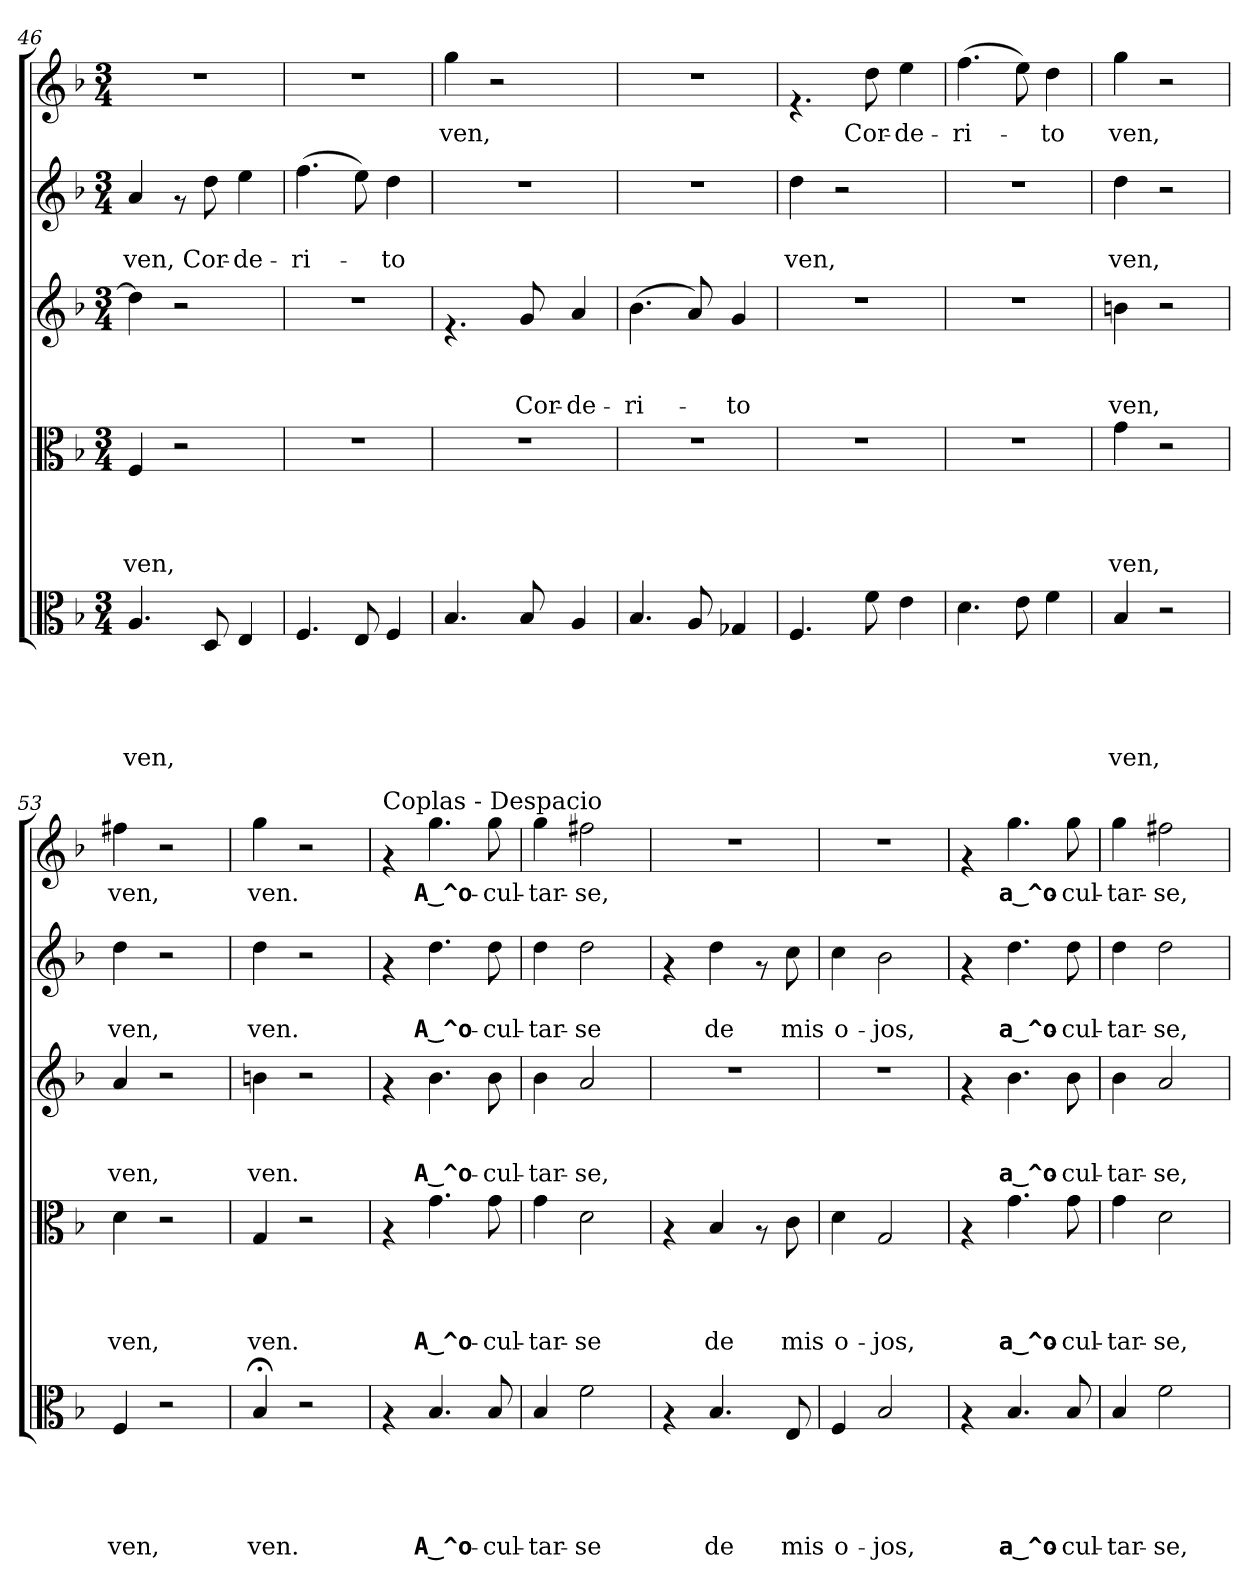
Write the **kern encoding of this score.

**kern	**text	**text	**text	**text	**text	**kern	**text	**text	**text	**text	**kern	**text	**text	**text	**kern	**text	**text	**kern	**text
*part5	*part5	*part5	*part5	*part5	*part5	*part4	*part4	*part4	*part4	*part4	*part3	*part3	*part3	*part3	*part2	*part2	*part2	*part1	*part1
*staff5	*staff5	*staff5	*staff5	*staff5	*staff5	*staff4	*staff4	*staff4	*staff4	*staff4	*staff3	*staff3	*staff3	*staff3	*staff2	*staff2	*staff2	*staff1	*staff1
*clefC3	*	*	*	*	*	*clefC3	*	*	*	*	*clefG2	*	*	*	*clefG2	*	*	*clefG2	*
*k[b-]	*	*	*	*	*	*k[b-]	*	*	*	*	*k[b-]	*	*	*	*k[b-]	*	*	*k[b-]	*
*F:	*	*	*	*	*	*F:	*	*	*	*	*F:	*	*	*	*F:	*	*	*F:	*
*M3/4	*	*	*	*	*	*M3/4	*	*	*	*	*M3/4	*	*	*	*M3/4	*	*	*M3/4	*
=46	=46	=46	=46	=46	=46	=46	=46	=46	=46	=46	=46	=46	=46	=46	=46	=46	=46	=46	=46
!	!	!	!	!	!LO:LY:a	!	!	!	!	!LO:LY:b	!	!	!	!	!	!	!LO:LY:b	!	!
4.A/	.	.	.	.	ven,	4F/	.	.	.	ven,	4dd\]	.	.	.	4a/	.	ven,	2.r	.
.	.	.	.	.	.	2r	.	.	.	.	2r	.	.	.	8rf	.	.	.	.
!	!	!	!	!	!	!	!	!	!	!	!	!	!	!	!	!	!LO:LY:b	!	!
8D/	.	.	.	.	.	.	.	.	.	.	.	.	.	.	8dd\	.	Cor-	.	.
!	!	!	!	!	!	!	!	!	!	!	!	!	!	!	!	!	!LO:LY:b	!	!
4E/	.	.	.	.	.	.	.	.	.	.	.	.	.	.	4ee\	.	-de-	.	.
!!LO:PB:g=z
=47	=47	=47	=47	=47	=47	=47	=47	=47	=47	=47	=47	=47	=47	=47	=47	=47	=47	=47	=47
!	!	!	!	!	!	!	!	!	!	!	!	!	!	!	!	!	!LO:LY:b	!	!
4.F/	.	.	.	.	.	2.r	.	.	.	.	2.r	.	.	.	(>4.ff\	.	-ri-	2.r	.
8E/	.	.	.	.	.	.	.	.	.	.	.	.	.	.	8ee\)	.	.	.	.
!	!	!	!	!	!	!	!	!	!	!	!	!	!	!	!	!	!LO:LY:b	!	!
4F/	.	.	.	.	.	.	.	.	.	.	.	.	.	.	4dd\	.	-to	.	.
=48	=48	=48	=48	=48	=48	=48	=48	=48	=48	=48	=48	=48	=48	=48	=48	=48	=48	=48	=48
!	!	!	!	!	!	!	!	!	!	!	!	!	!	!	!	!	!	!	!LO:LY:b
4.B-/	.	.	.	.	.	2.r	.	.	.	.	4.rf	.	.	.	2.r	.	.	4gg\	ven,
.	.	.	.	.	.	.	.	.	.	.	.	.	.	.	.	.	.	2r	.
!	!	!	!	!	!	!	!	!	!	!	!	!	!	!LO:LY:b	!	!	!	!	!
8B-/	.	.	.	.	.	.	.	.	.	.	8g/	.	.	Cor-	.	.	.	.	.
!	!	!	!	!	!	!	!	!	!	!	!	!	!	!LO:LY:b	!	!	!	!	!
4A/	.	.	.	.	.	.	.	.	.	.	4a/	.	.	-de-	.	.	.	.	.
=49	=49	=49	=49	=49	=49	=49	=49	=49	=49	=49	=49	=49	=49	=49	=49	=49	=49	=49	=49
!	!	!	!	!	!	!	!	!	!	!	!	!	!	!LO:LY:b	!	!	!	!	!
4.B-/	.	.	.	.	.	2.r	.	.	.	.	(>4.b-\	.	.	-ri-	2.r	.	.	2.r	.
8A/	.	.	.	.	.	.	.	.	.	.	8a/)	.	.	.	.	.	.	.	.
!	!	!	!	!	!	!	!	!	!	!	!	!	!	!LO:LY:b	!	!	!	!	!
4G-X/	.	.	.	.	.	.	.	.	.	.	4g/	.	.	-to	.	.	.	.	.
=50	=50	=50	=50	=50	=50	=50	=50	=50	=50	=50	=50	=50	=50	=50	=50	=50	=50	=50	=50
!	!	!	!	!	!	!	!	!	!	!	!	!	!	!	!	!	!LO:LY:b	!	!
4.F/	.	.	.	.	.	2.r	.	.	.	.	2.r	.	.	.	4dd\	.	ven,	4.rf	.
.	.	.	.	.	.	.	.	.	.	.	.	.	.	.	2r	.	.	.	.
!	!	!	!	!	!	!	!	!	!	!	!	!	!	!	!	!	!	!	!LO:LY:b
8f\	.	.	.	.	.	.	.	.	.	.	.	.	.	.	.	.	.	8dd\	Cor-
!	!	!	!	!	!	!	!	!	!	!	!	!	!	!	!	!	!	!	!LO:LY:b
4e\	.	.	.	.	.	.	.	.	.	.	.	.	.	.	.	.	.	4ee\	-de-
=51	=51	=51	=51	=51	=51	=51	=51	=51	=51	=51	=51	=51	=51	=51	=51	=51	=51	=51	=51
!	!	!	!	!	!	!	!	!	!	!	!	!	!	!	!	!	!	!	!LO:LY:b
4.d\	.	.	.	.	.	2.r	.	.	.	.	2.r	.	.	.	2.r	.	.	(>4.ff\	-ri-
8e\	.	.	.	.	.	.	.	.	.	.	.	.	.	.	.	.	.	8ee\)	.
!	!	!	!	!	!	!	!	!	!	!	!	!	!	!	!	!	!	!	!LO:LY:b
4f\	.	.	.	.	.	.	.	.	.	.	.	.	.	.	.	.	.	4dd\	-to
=52	=52	=52	=52	=52	=52	=52	=52	=52	=52	=52	=52	=52	=52	=52	=52	=52	=52	=52	=52
!	!	!	!	!	!LO:LY:a	!	!	!	!	!LO:LY:b	!	!	!	!LO:LY:b	!	!	!LO:LY:b	!	!LO:LY:b
4B-/	.	.	.	.	ven,	4g\	.	.	.	ven,	4bn\	.	.	ven,	4dd\	.	ven,	4gg\	ven,
2r	.	.	.	.	.	2r	.	.	.	.	2r	.	.	.	2r	.	.	2r	.
=53	=53	=53	=53	=53	=53	=53	=53	=53	=53	=53	=53	=53	=53	=53	=53	=53	=53	=53	=53
!	!	!	!	!	!LO:LY:a	!	!	!	!	!LO:LY:b	!	!	!	!LO:LY:b	!	!	!LO:LY:b	!	!LO:LY:b
4F/	.	.	.	.	ven,	4d\	.	.	.	ven,	4a/	.	.	ven,	4dd\	.	ven,	4ff#X\	ven,
2r	.	.	.	.	.	2r	.	.	.	.	2r	.	.	.	2r	.	.	2r	.
=54	=54	=54	=54	=54	=54	=54	=54	=54	=54	=54	=54	=54	=54	=54	=54	=54	=54	=54	=54
!	!	!	!	!	!LO:LY:a	!	!	!	!	!LO:LY:b	!	!	!	!LO:LY:b	!	!	!LO:LY:b	!	!LO:LY:b
4B-;/	.	.	.	.	ven.	4G/	.	.	.	ven.	4bn\	.	.	ven.	4dd\	.	ven.	4gg\	ven.
2r	.	.	.	.	.	2r	.	.	.	.	2r	.	.	.	2r	.	.	2r	.
!!LO:PB:g=z
=55	=55	=55	=55	=55	=55	=55	=55	=55	=55	=55	=55	=55	=55	=55	=55	=55	=55	=55	=55
!	!	!	!	!	!	!	!	!	!	!	!	!	!	!	!	!	!	!LO:TX:a:t=Coplas - Despacio	!
4rG	.	.	.	.	.	4rG	.	.	.	.	4rf	.	.	.	4rf	.	.	4rf	.
!	!	!	!	!	!LO:LY:a	!	!	!	!	!LO:LY:b	!	!	!	!LO:LY:b	!	!	!LO:LY:b	!	!LO:LY:b
4.B-/	.	.	.	.	A‿^o-	4.g\	.	.	.	A‿^o-	4.b-\	.	.	A‿^o-	4.dd\	.	A‿^o-	4.gg\	A‿^o-
!	!	!	!	!	!LO:LY:a	!	!	!	!	!LO:LY:b	!	!	!	!LO:LY:b	!	!	!LO:LY:b	!	!LO:LY:b
8B-/	.	.	.	.	-cul-	8g\	.	.	.	-cul-	8b-\	.	.	-cul-	8dd\	.	-cul-	8gg\	-cul-
=56	=56	=56	=56	=56	=56	=56	=56	=56	=56	=56	=56	=56	=56	=56	=56	=56	=56	=56	=56
!	!	!	!	!	!LO:LY:a	!	!	!	!	!LO:LY:b	!	!	!	!LO:LY:b	!	!	!LO:LY:b	!	!LO:LY:b
4B-/	.	.	.	.	-tar-	4g\	.	.	.	-tar-	4b-\	.	.	-tar-	4dd\	.	-tar-	4gg\	-tar-
!	!	!	!	!	!LO:LY:a	!	!	!	!	!LO:LY:b	!	!	!	!LO:LY:b	!	!	!LO:LY:b	!	!LO:LY:b
2f\	.	.	.	.	-se	2d\	.	.	.	-se	2a/	.	.	-se,	2dd\	.	-se	2ff#X\	-se,
=57	=57	=57	=57	=57	=57	=57	=57	=57	=57	=57	=57	=57	=57	=57	=57	=57	=57	=57	=57
4rG	.	.	.	.	.	4rG	.	.	.	.	2.r	.	.	.	4rf	.	.	2.r	.
!	!	!	!	!	!LO:LY:a	!	!	!	!	!LO:LY:b	!	!	!	!	!	!	!LO:LY:b	!	!
4.B-/	.	.	.	.	de	4B-/	.	.	.	de	.	.	.	.	4dd\	.	de	.	.
.	.	.	.	.	.	8rG	.	.	.	.	.	.	.	.	8rf	.	.	.	.
!	!	!	!	!	!LO:LY:a	!	!	!	!	!LO:LY:b	!	!	!	!	!	!	!LO:LY:b	!	!
8E/	.	.	.	.	mis	8c\	.	.	.	mis	.	.	.	.	8cc\	.	mis	.	.
=58	=58	=58	=58	=58	=58	=58	=58	=58	=58	=58	=58	=58	=58	=58	=58	=58	=58	=58	=58
!	!	!	!	!	!LO:LY:a	!	!	!	!	!LO:LY:b	!	!	!	!	!	!	!LO:LY:b	!	!
4F/	.	.	.	.	o-	4d\	.	.	.	o-	2.r	.	.	.	4cc\	.	o-	2.r	.
!	!	!	!	!	!LO:LY:a	!	!	!	!	!LO:LY:b	!	!	!	!	!	!	!LO:LY:b	!	!
2B-/	.	.	.	.	-jos,	2G/	.	.	.	-jos,	.	.	.	.	2b-\	.	-jos,	.	.
=59	=59	=59	=59	=59	=59	=59	=59	=59	=59	=59	=59	=59	=59	=59	=59	=59	=59	=59	=59
4rG	.	.	.	.	.	4rG	.	.	.	.	4rf	.	.	.	4rf	.	.	4rf	.
!	!	!	!	!	!LO:LY:a	!	!	!	!	!LO:LY:b	!	!	!	!LO:LY:b	!	!	!LO:LY:b	!	!LO:LY:b
4.B-/	.	.	.	.	a‿^o-	4.g\	.	.	.	a‿^o-	4.b-\	.	.	a‿^o-	4.dd\	.	a‿^o-	4.gg\	a‿^o-
!	!	!	!	!	!LO:LY:a	!	!	!	!	!LO:LY:b	!	!	!	!LO:LY:b	!	!	!LO:LY:b	!	!LO:LY:b
8B-/	.	.	.	.	-cul-	8g\	.	.	.	-cul-	8b-\	.	.	-cul-	8dd\	.	-cul-	8gg\	-cul-
=60	=60	=60	=60	=60	=60	=60	=60	=60	=60	=60	=60	=60	=60	=60	=60	=60	=60	=60	=60
!	!	!	!	!	!LO:LY:a	!	!	!	!	!LO:LY:b	!	!	!	!LO:LY:b	!	!	!LO:LY:b	!	!LO:LY:b
4B-/	.	.	.	.	-tar-	4g\	.	.	.	-tar-	4b-\	.	.	-tar-	4dd\	.	-tar-	4gg\	-tar-
!	!	!	!	!	!LO:LY:a	!	!	!	!	!LO:LY:b	!	!	!	!LO:LY:b	!	!	!LO:LY:b	!	!LO:LY:b
2f\	.	.	.	.	-se,	2d\	.	.	.	-se,	2a/	.	.	-se,	2dd\	.	-se,	2ff#X\	-se,
=	=	=	=	=	=	=	=	=	=	=	=	=	=	=	=	=	=	=	=
*-	*-	*-	*-	*-	*-	*-	*-	*-	*-	*-	*-	*-	*-	*-	*-	*-	*-	*-	*-
